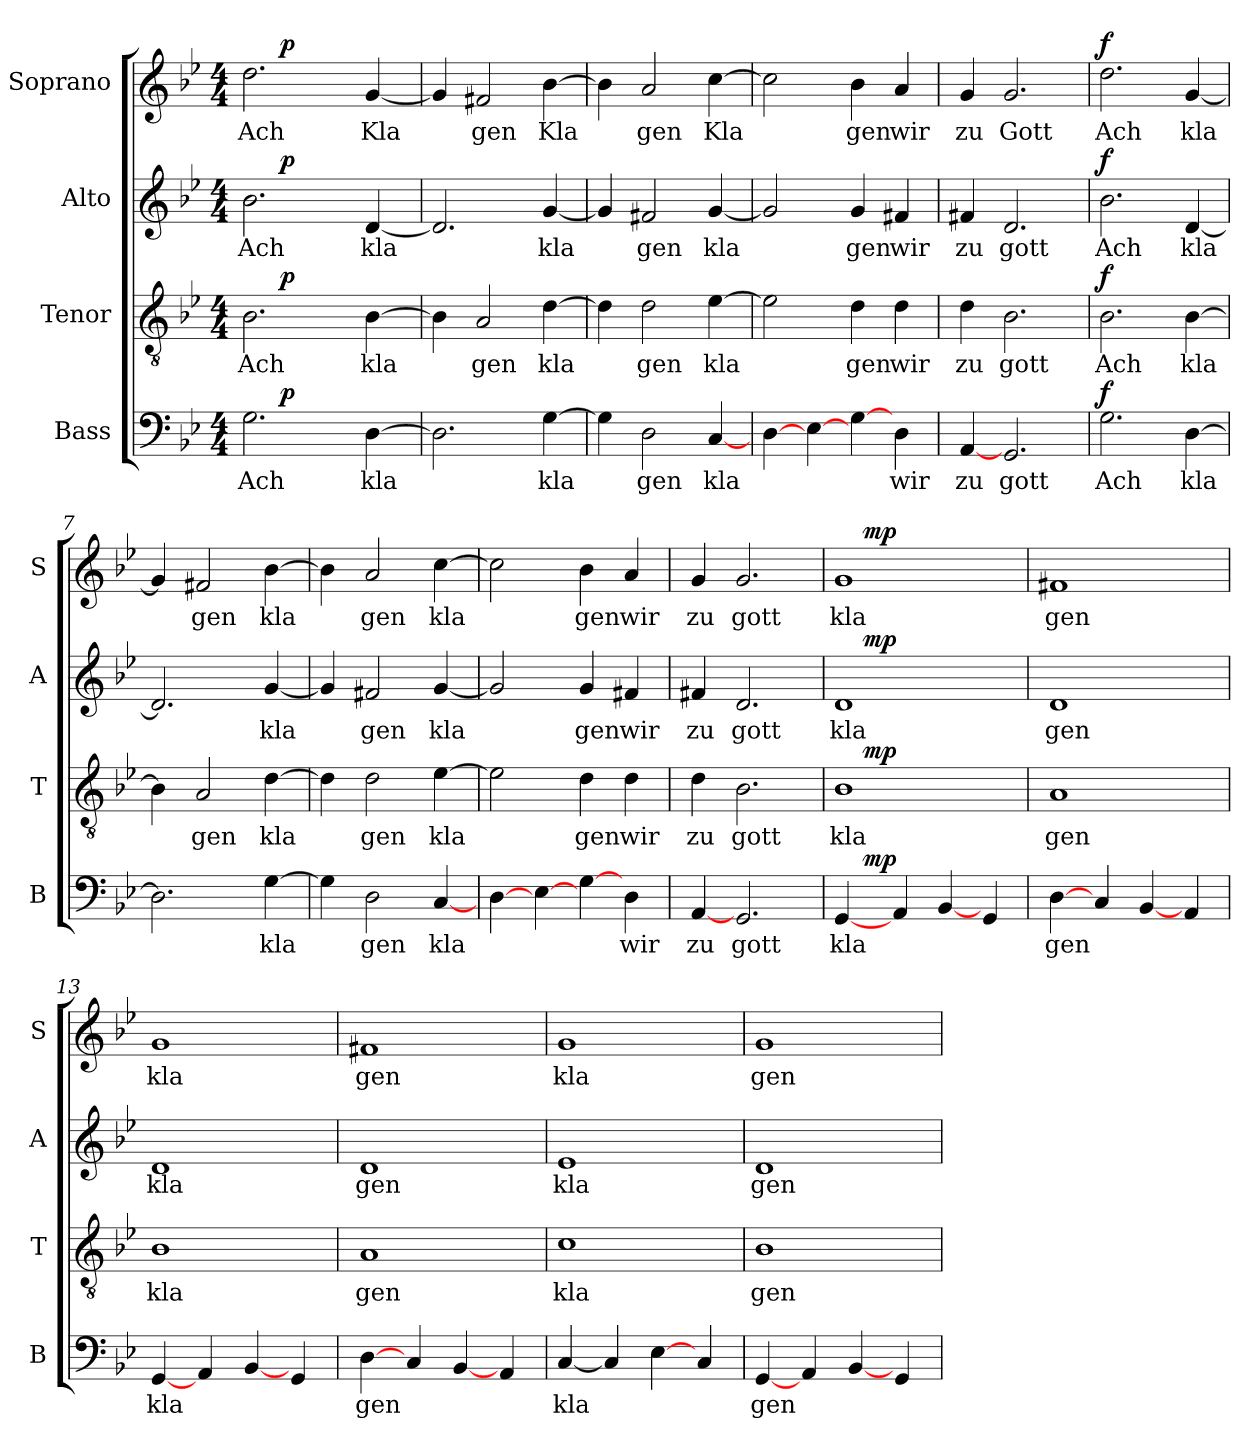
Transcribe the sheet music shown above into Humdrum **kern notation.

**kern	**text	**dynam	**kern	**text	**dynam	**kern	**text	**dynam	**kern	**text	**dynam
*part4	*part4	*part4	*part3	*part3	*part3	*part2	*part2	*part2	*part1	*part1	*part1
*staff4	*staff4	*staff4	*staff3	*staff3	*staff3	*staff2	*staff2	*staff2	*staff1	*staff1	*staff1
*I"Bass	*	*	*I"Tenor	*	*	*I"Alto	*	*	*I"Soprano	*	*
*I'B	*	*	*I'T	*	*	*I'A	*	*	*I'S	*	*
*clefF4	*	*	*clefGv2	*	*	*clefG2	*	*	*clefG2	*	*
*k[b-e-]	*	*	*k[b-e-]	*	*	*k[b-e-]	*	*	*k[b-e-]	*	*
*B-:	*	*	*B-:	*	*	*B-:	*	*	*B-:	*	*
*M4/4	*	*	*M4/4	*	*	*M4/4	*	*	*M4/4	*	*
=1	=1	=1	=1	=1	=1	=1	=1	=1	=1	=1	=1
*^	*	*	*^	*	*	*^	*	*	*^	*	*
2.G\	8.ryy	Ach	.	2.B-\	8.ryy	Ach	.	2.b-\	8.ryy	Ach	.	2.dd\	8.ryy	Ach	.
!	!	!	!LO:DY:b	!	!	!	!LO:DY:b	!	!	!	!LO:DY:b	!	!	!	!LO:DY:b
.	2ryy	.	p	.	2ryy	.	p	.	2ryy	.	p	.	2ryy	.	p
.	4ryy	.	.	.	4ryy	.	.	.	4ryy	.	.	.	4ryy	.	.
[4D\	.	kla	.	[4B-\	.	kla	.	[4d/	.	kla	.	[4g/	.	Kla	.
.	16ryy	.	.	.	16ryy	.	.	.	16ryy	.	.	.	16ryy	.	.
*v	*v	*	*	*	*	*	*	*v	*v	*	*	*v	*v	*	*
*	*	*	*v	*v	*	*	*	*	*	*	*	*
=2	=2	=2	=2	=2	=2	=2	=2	=2	=2	=2	=2
2.D\]	.	.	4B-\]	.	.	2.d/]	.	.	4g/]	.	.
.	.	.	2A/	gen	.	.	.	.	2f#X/	gen	.
[4G\	kla	.	[4d\	kla	.	[4g/	kla	.	[4b-\	Kla	.
=3	=3	=3	=3	=3	=3	=3	=3	=3	=3	=3	=3
4G\]	.	.	4d\]	.	.	4g/]	.	.	4b-\]	.	.
2D\	gen	.	2d\	gen	.	2f#X/	gen	.	2a/	gen	.
[4C/	kla	.	[4e-\	kla	.	[4g/	kla	.	[4cc\	Kla	.
=4	=4	=4	=4	=4	=4	=4	=4	=4	=4	=4	=4
[4D\	.	.	2e-\]	.	.	2g/]	.	.	2cc\]	.	.
[4E-\	.	.	.	.	.	.	.	.	.	.	.
[4G\	.	.	4d\	gen	.	4g/	gen	.	4b-\	gen	.
4D\	wir	.	4d\	wir	.	4f#X/	wir	.	4a/	wir	.
=5	=5	=5	=5	=5	=5	=5	=5	=5	=5	=5	=5
[4AA/	zu	.	4d\	zu	.	4f#X/	zu	.	4g/	zu	.
2.GG/	gott	.	2.B-\	gott	.	2.d/	gott	.	2.g/	Gott	.
!!LO:LB:g=z
=6	=6	=6	=6	=6	=6	=6	=6	=6	=6	=6	=6
!	!	!LO:DY:b	!	!	!LO:DY:b	!	!	!LO:DY:b	!	!	!LO:DY:b
2.G\	Ach	f	2.B-\	Ach	f	2.b-\	Ach	f	2.dd\	Ach	f
[4D\	kla	.	[4B-\	kla	.	[4d/	kla	.	[4g/	kla	.
=7	=7	=7	=7	=7	=7	=7	=7	=7	=7	=7	=7
2.D\]	.	.	4B-\]	.	.	2.d/]	.	.	4g/]	.	.
.	.	.	2A/	gen	.	.	.	.	2f#X/	gen	.
[4G\	kla	.	[4d\	kla	.	[4g/	kla	.	[4b-\	kla	.
=8	=8	=8	=8	=8	=8	=8	=8	=8	=8	=8	=8
4G\]	.	.	4d\]	.	.	4g/]	.	.	4b-\]	.	.
2D\	gen	.	2d\	gen	.	2f#X/	gen	.	2a/	gen	.
[4C/	kla	.	[4e-\	kla	.	[4g/	kla	.	[4cc\	kla	.
=9	=9	=9	=9	=9	=9	=9	=9	=9	=9	=9	=9
[4D\	.	.	2e-\]	.	.	2g/]	.	.	2cc\]	.	.
[4E-\	.	.	.	.	.	.	.	.	.	.	.
[4G\	.	.	4d\	gen	.	4g/	gen	.	4b-\	gen	.
4D\	wir	.	4d\	wir	.	4f#X/	wir	.	4a/	wir	.
=10	=10	=10	=10	=10	=10	=10	=10	=10	=10	=10	=10
[4AA/	zu	.	4d\	zu	.	4f#X/	zu	.	4g/	zu	.
2.GG/	gott	.	2.B-\	gott	.	2.d/	gott	.	2.g/	gott	.
!!LO:PB:g=z
=11	=11	=11	=11	=11	=11	=11	=11	=11	=11	=11	=11
*^	*	*	*^	*	*	*^	*	*	*^	*	*
[4GG/	8ryy	kla	.	1B-	8ryy	kla	.	1d	8ryy	kla	.	1g	8ryy	kla	.
!	!	!	!LO:DY:b	!	!	!	!LO:DY:b	!	!	!	!LO:DY:b	!	!	!	!LO:DY:b
.	2..ryy	.	mp	.	2..ryy	.	mp	.	2..ryy	.	mp	.	2..ryy	.	mp
4AA/	.	.	.	.	.	.	.	.	.	.	.	.	.	.	.
[4BB-/	.	.	.	.	.	.	.	.	.	.	.	.	.	.	.
4GG/	.	.	.	.	.	.	.	.	.	.	.	.	.	.	.
*v	*v	*	*	*	*	*	*	*v	*v	*	*	*v	*v	*	*
*	*	*	*v	*v	*	*	*	*	*	*	*	*
=12	=12	=12	=12	=12	=12	=12	=12	=12	=12	=12	=12
[4D\	gen	.	1A	gen	.	1d	gen	.	1f#X	gen	.
4C/	.	.	.	.	.	.	.	.	.	.	.
[4BB-/	.	.	.	.	.	.	.	.	.	.	.
4AA/	.	.	.	.	.	.	.	.	.	.	.
=13	=13	=13	=13	=13	=13	=13	=13	=13	=13	=13	=13
[4GG/	kla	.	1B-	kla	.	1d	kla	.	1g	kla	.
4AA/	.	.	.	.	.	.	.	.	.	.	.
[4BB-/	.	.	.	.	.	.	.	.	.	.	.
4GG/	.	.	.	.	.	.	.	.	.	.	.
=14	=14	=14	=14	=14	=14	=14	=14	=14	=14	=14	=14
[4D\	gen	.	1A	gen	.	1d	gen	.	1f#X	gen	.
4C/	.	.	.	.	.	.	.	.	.	.	.
[4BB-/	.	.	.	.	.	.	.	.	.	.	.
4AA/	.	.	.	.	.	.	.	.	.	.	.
=15	=15	=15	=15	=15	=15	=15	=15	=15	=15	=15	=15
[4C/	kla	.	1c	kla	.	1e-	kla	.	1g	kla	.
4C/]	.	.	.	.	.	.	.	.	.	.	.
[4E-\	.	.	.	.	.	.	.	.	.	.	.
4C/	.	.	.	.	.	.	.	.	.	.	.
!!LO:LB:g=z
=16	=16	=16	=16	=16	=16	=16	=16	=16	=16	=16	=16
[4GG/	gen	.	1B-	gen	.	1d	gen	.	1g	gen	.
4AA/	.	.	.	.	.	.	.	.	.	.	.
[4BB-/	.	.	.	.	.	.	.	.	.	.	.
4GG/	.	.	.	.	.	.	.	.	.	.	.
=	=	=	=	=	=	=	=	=	=	=	=
*-	*-	*-	*-	*-	*-	*-	*-	*-	*-	*-	*-
